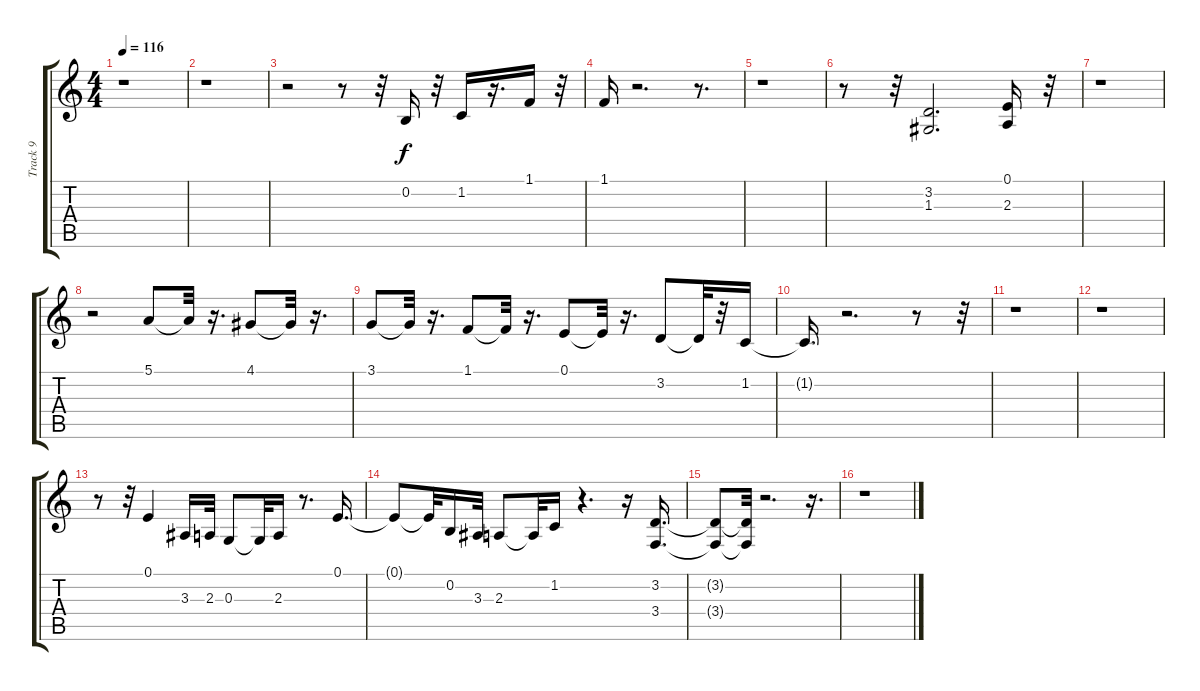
\track ("Track 9" "Track 9") {instrument altosax}
\staff {score tabs}
\tuning (E4 B3 G3 D3 A2 E2) {hide}
\ts (4 4)
\tempo 116
\clef g2
\ks c
r.1{dy f} |
r.1 |
r.2 r.8 r.32 0.2.16 r.32 1.2.16 r.16{d} 1.1.16 r.32 |
1.1.16 r.2{d} r.8{d} |
r.1 |
r.8 r.32 (3.2 1.3).2{d} (0.1 2.3).16 r.32 |
r.1 |
r.2 5.1.8 5.1{t}.32 r.16{d} 4.1.8 4.1{t}.32 r.16{d} |
3.1.8 3.1{t}.32 r.16{d} 1.1.8 1.1{t}.32 r.16{d} 0.1.8 0.1{t}.32 r.16{d} 3.2.8 3.2{t}.32 r.32 1.2.16 |
1.2{t}.16{d} r.2{d} r.8 r.32 |
r.1 |
r.1 |
r.8 r.32 0.1.4 3.3.16 2.3.32 0.3.8 0.3{t}.32 2.3.16 r.8{d} 0.1.16{d} |
0.1{t}.8 0.1{t}.32 0.2.16 3.3.32 2.3.8 2.3{t}.32 1.2.16 r.4{d} r.16 (3.2 3.4).16{d} |
(3.2{t} 3.4{t}).8 (3.2{t} 3.4{t}).32 r.2{d} r.16{d} |
r.1
